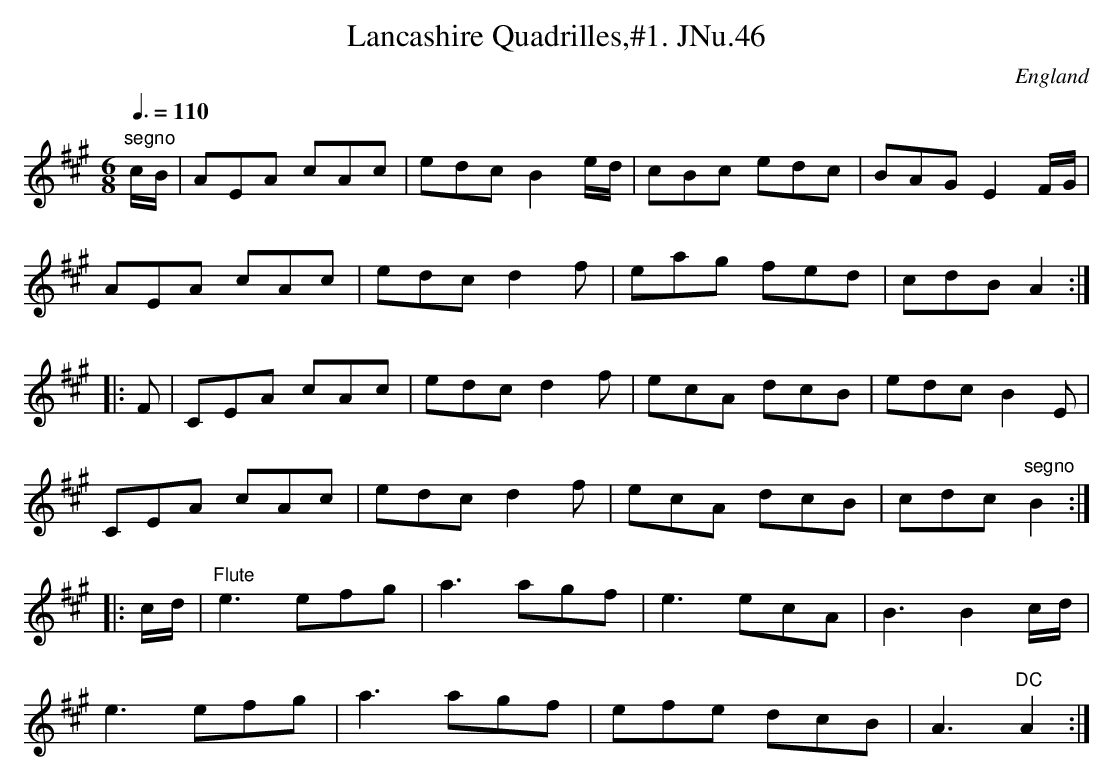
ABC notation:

X:1
T:Lancashire Quadrilles,#1. JNu.46
L:1/8
M:6/8
O:England
Q:3/8=110
K:A
"segno"c/B/|AEA cAc|edc B2e/d/|cBc edc|BAG E2F/G/|!
AEA cAc|edc d2f|eag fed|cdB A2:|!
|:F|CEA cAc|edc d2f|ecA dcB|edc B2E|!
CEA cAc|edc d2f|ecA dcB|cdc"segno" B2:|!
|:c/d/|"Flute"e3 efg|a3 agf|e3 ecA|B3 B2c/d/|!
e3 efg|a3 agf|efe dcB|A3"DC" A2:|
